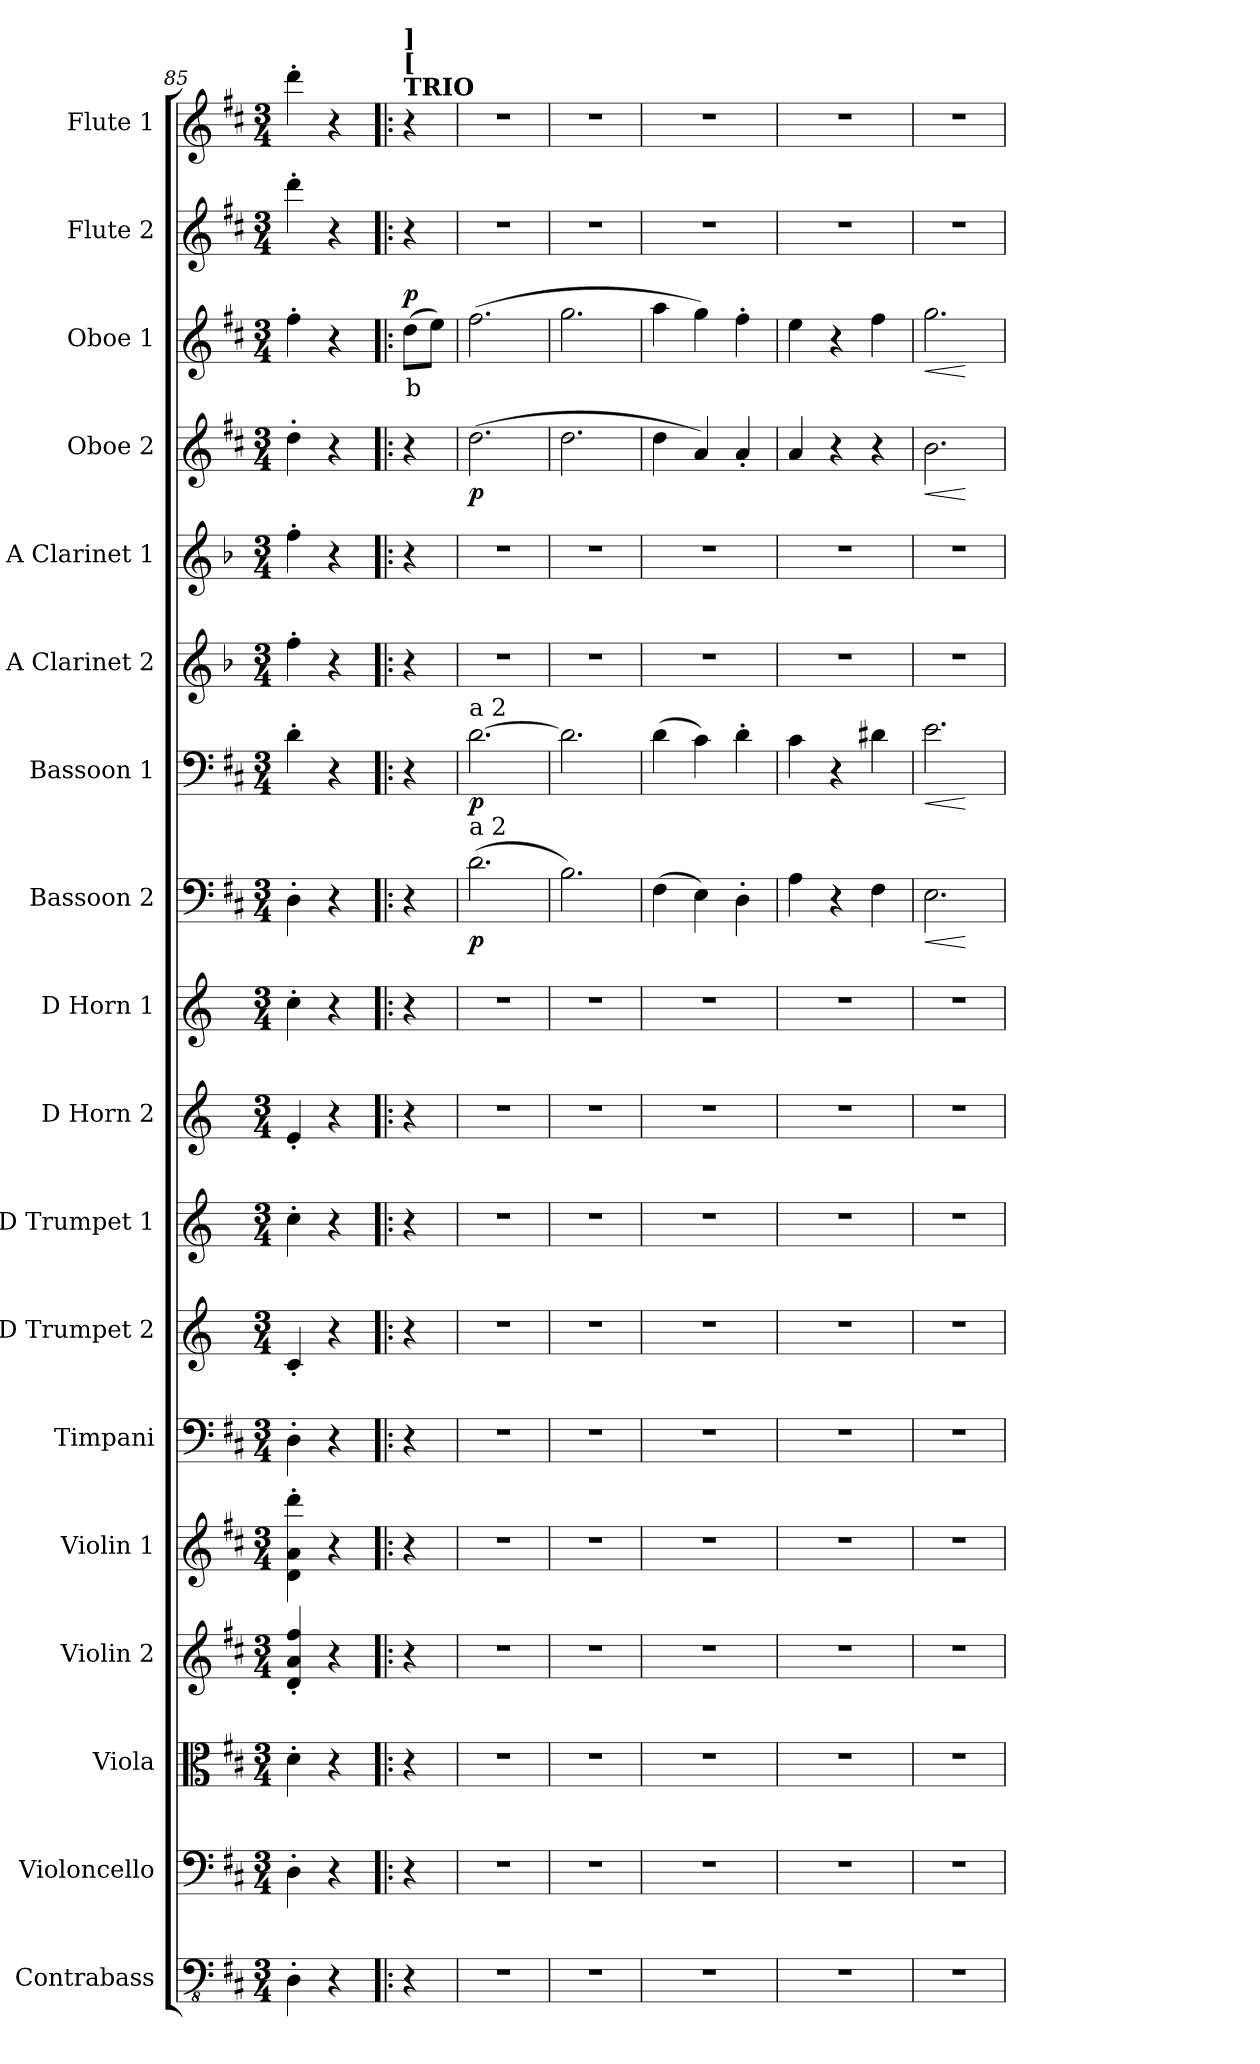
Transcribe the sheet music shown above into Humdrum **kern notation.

**kern	**kern	**kern	**kern	**kern	**kern	**kern	**kern	**kern	**kern	**kern	**dynam	**kern	**dynam	**kern	**kern	**kern	**dynam	**kern	**text	**dynam	**kern	**kern
*part18	*part17	*part16	*part15	*part14	*part13	*part12	*part11	*part10	*part9	*part8	*part8	*part7	*part7	*part6	*part5	*part4	*part4	*part3	*part3	*part3	*part2	*part1
*staff18	*staff17	*staff16	*staff15	*staff14	*staff13	*staff12	*staff11	*staff10	*staff9	*staff8	*staff8	*staff7	*staff7	*staff6	*staff5	*staff4	*staff4	*staff3	*staff3	*staff3	*staff2	*staff1
*I"Contrabass	*I"Violoncello	*I"Viola	*I"Violin 2	*I"Violin 1	*I"Timpani	*I"D Trumpet 2	*I"D Trumpet 1	*I"D Horn 2	*I"D Horn 1	*I"Bassoon 2	*	*I"Bassoon 1	*	*I"A Clarinet 2	*I"A Clarinet 1	*I"Oboe 2	*	*I"Oboe 1	*	*	*I"Flute 2	*I"Flute 1
*I'Cb	*I'Vc	*I'Vla	*I'Vln 2	*I'Vln 1	*I'Timp	*I'Tpt 2	*I'Tpt 1	*I'Hn 2	*I'Hn 1	*I'Bsn 2	*	*I'Bsn 1	*	*I'Cl 2	*I'Cl 1	*I'Ob 2	*	*I'Ob 1	*	*	*I'Fl 2	*I'Fl 1
*clefFv4	*clefF4	*clefC3	*clefG2	*clefG2	*clefF4	*clefG2	*clefG2	*clefG2	*clefG2	*clefF4	*	*clefF4	*	*clefG2	*clefG2	*clefG2	*	*clefG2	*	*	*clefG2	*clefG2
*	*	*	*	*	*	*ITrd-1c-2	*ITrd-1c-2	*ITrd6c10	*ITrd6c10	*	*	*	*	*ITrd2c3	*ITrd2c3	*	*	*	*	*	*	*
*k[f#c#]	*k[f#c#]	*k[f#c#]	*k[f#c#]	*k[f#c#]	*k[f#c#]	*k[f#c#]	*k[f#c#]	*k[f#c#]	*k[f#c#]	*k[f#c#]	*	*k[f#c#]	*	*k[f#c#]	*k[f#c#]	*k[f#c#]	*	*k[f#c#]	*	*	*k[f#c#]	*k[f#c#]
*M3/4	*M3/4	*M3/4	*M3/4	*M3/4	*M3/4	*M3/4	*M3/4	*M3/4	*M3/4	*M3/4	*	*M3/4	*	*M3/4	*M3/4	*M3/4	*	*M3/4	*	*	*M3/4	*M3/4
=85	=85	=85	=85	=85	=85	=85	=85	=85	=85	=85	=85	=85	=85	=85	=85	=85	=85	=85	=85	=85	=85	=85
4DD'\	4D'\	4d'\	4d/' 4a/' 4ff#/'	4d\' 4a\' 4ddd\'	4D'\	4d'/	4dd'\	4F#'/	4d'\	4D'\	.	4d'\	.	4dd'\	4dd'\	4dd'\	.	4ff#'\	.	.	4ddd'\	4ddd'\
4r	4r	4r	4r	4r	4r	4r	4r	4r	4r	4r	.	4r	.	4r	4r	4r	.	4r	.	.	4r	4r
=86!|:	=86!|:	=86!|:	=86!|:	=86!|:	=86!|:	=86!|:	=86!|:	=86!|:	=86!|:	=86!|:	=86!|:	=86!|:	=86!|:	=86!|:	=86!|:	=86!|:	=86!|:	=86!|:	=86!|:	=86!|:	=86!|:	=86!|:
*	*	*	*	*	*	*	*	*	*	*	*	*	*	*	*	*	*	*	*	*	*	*MM260
!	!	!	!	!	!	!	!	!	!	!	!	!	!	!	!	!	!	!	!	!	!	!LO:TX:a:B:t=TRIO
!	!	!	!	!	!	!	!	!	!	!	!	!	!	!	!	!	!	!	!	!	!	!LO:TX:a:B:t=[
!	!	!	!	!	!	!	!	!	!	!	!	!	!	!	!	!	!	!	!	!	!	!LO:TX:a:B:t=]
!	!	!	!	!	!	!	!	!	!	!	!	!	!	!	!	!	!	!	!LO:LY:b:color=#FF0000	!LO:DY:b	!	!
4r	4r	4r	4r	4r	4r	4r	4r	4r	4r	4r	.	4r	.	4r	4r	4r	.	(8dd\L	b	p	4r	4r
.	.	.	.	.	.	.	.	.	.	.	.	.	.	.	.	.	.	8ee\J)	.	.	.	.
=87	=87	=87	=87	=87	=87	=87	=87	=87	=87	=87	=87	=87	=87	=87	=87	=87	=87	=87	=87	=87	=87	=87
!	!	!	!	!	!	!	!	!	!	!	!	!LO:TX:a:t=a 2	!	!	!	!	!	!	!	!	!	!
!	!	!	!	!	!	!	!	!	!	!LO:TX:a:t=a 2	!	!	!	!	!	!	!	!	!	!	!	!
!	!	!	!	!	!	!	!	!	!	!	!LO:DY:b	!	!LO:DY:b	!	!	!	!LO:DY:b	!	!	!	!	!
2.r	2.r	2.r	2.r	2.r	2.r	2.r	2.r	2.r	2.r	(2.d\	p	[2.d\	p	2.r	2.r	(2.dd\	p	(2.ff#\	.	.	2.r	2.r
=88	=88	=88	=88	=88	=88	=88	=88	=88	=88	=88	=88	=88	=88	=88	=88	=88	=88	=88	=88	=88	=88	=88
2.r	2.r	2.r	2.r	2.r	2.r	2.r	2.r	2.r	2.r	2.B\)	.	2.d\]	.	2.r	2.r	2.dd\	.	2.gg\	.	.	2.r	2.r
=89	=89	=89	=89	=89	=89	=89	=89	=89	=89	=89	=89	=89	=89	=89	=89	=89	=89	=89	=89	=89	=89	=89
2.r	2.r	2.r	2.r	2.r	2.r	2.r	2.r	2.r	2.r	(4F#\	.	(4d\	.	2.r	2.r	4dd\	.	4aa\	.	.	2.r	2.r
.	.	.	.	.	.	.	.	.	.	4E\)	.	4c#\)	.	.	.	4a/)	.	4gg\)	.	.	.	.
.	.	.	.	.	.	.	.	.	.	4D'\	.	4d'\	.	.	.	4a'/	.	4ff#'\	.	.	.	.
=90	=90	=90	=90	=90	=90	=90	=90	=90	=90	=90	=90	=90	=90	=90	=90	=90	=90	=90	=90	=90	=90	=90
2.r	2.r	2.r	2.r	2.r	2.r	2.r	2.r	2.r	2.r	4A\	.	4c#\	.	2.r	2.r	4a/	.	4ee\	.	.	2.r	2.r
.	.	.	.	.	.	.	.	.	.	4r	.	4r	.	.	.	4r	.	4r	.	.	.	.
.	.	.	.	.	.	.	.	.	.	4F#\	.	4d#X\	.	.	.	4r	.	4ff#\	.	.	.	.
=91	=91	=91	=91	=91	=91	=91	=91	=91	=91	=91	=91	=91	=91	=91	=91	=91	=91	=91	=91	=91	=91	=91
!	!	!	!	!	!	!	!	!	!	!	!LO:HP:b	!	!LO:HP:b	!	!	!	!LO:HP:b	!	!	!LO:HP:b	!	!
2.r	2.r	2.r	2.r	2.r	2.r	2.r	2.r	2.r	2.r	2.E\	<	2.e\	<	2.r	2.r	2.b\	<	2.gg\	.	<	2.r	2.r
.	.	.	.	.	.	.	.	.	.	.	[	.	[	.	.	.	[	.	.	[	.	.
=	=	=	=	=	=	=	=	=	=	=	=	=	=	=	=	=	=	=	=	=	=	=
*-	*-	*-	*-	*-	*-	*-	*-	*-	*-	*-	*-	*-	*-	*-	*-	*-	*-	*-	*-	*-	*-	*-
